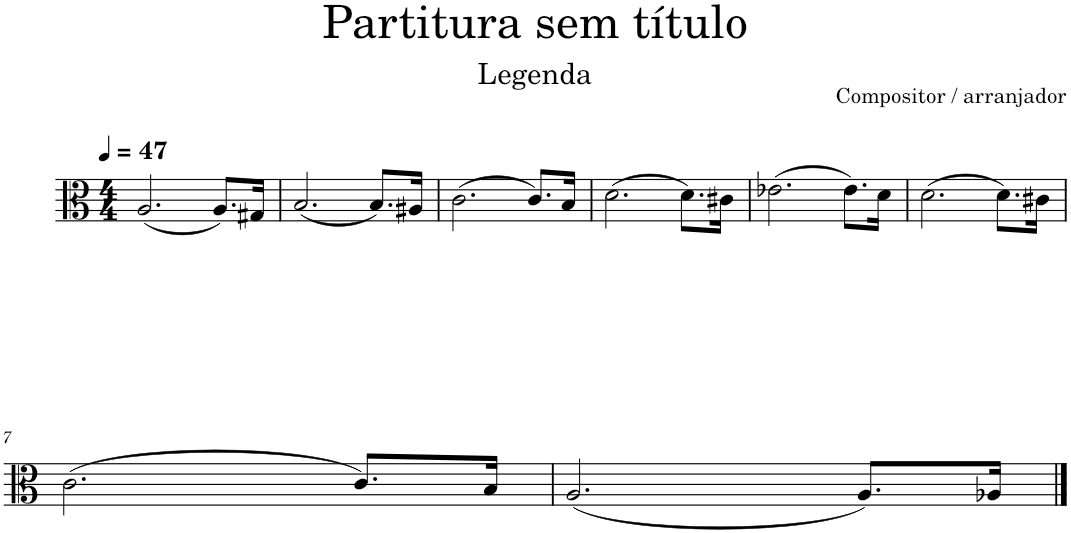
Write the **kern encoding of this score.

**kern
*part1
*staff1
*I"Viola
*I'Vla.
*clefC3
*k[]
*M4/4
*MM47
=1
(2.A/
8.A/L)
16G#X/Jk
=2
(2.B/
8.B/L)
16A#X/Jk
=3
(2.c\
8.c/L)
16B/Jk
=4
(2.d\
8.d\L)
16c#X\Jk
=5
(2.e-X\
8.e-\L)
16d\Jk
=6
(2.d\
8.d\L)
16c#X\Jk
!!LO:LB:g=z
=7
(2.c\
8.c/L)
16B/Jk
=8
(2.A/
8.A/L)
16A-X/Jk
==
*-
